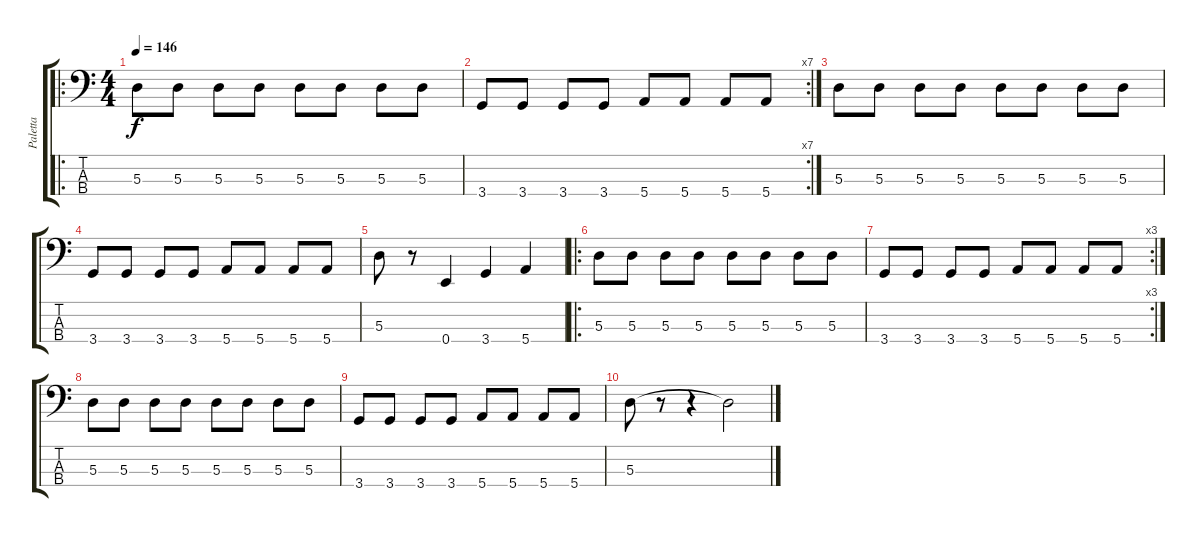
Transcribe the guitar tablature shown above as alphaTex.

\track ("Paletta" "Paletta") {instrument electricbassfinger}
\staff {score tabs}
\tuning (G2 D2 A1 E1) {hide}
\ro
\ts (4 4)
\tempo 146
\clef f4
\ks c
5.3.8{dy f volume 13} 5.3.8 5.3.8 5.3.8 5.3.8 5.3.8 5.3.8 5.3.8 |
\rc 7
3.4.8 3.4.8 3.4.8 3.4.8 5.4.8 5.4.8 5.4.8 5.4.8 |
5.3.8 5.3.8 5.3.8 5.3.8 5.3.8 5.3.8 5.3.8 5.3.8 |
3.4.8 3.4.8 3.4.8 3.4.8 5.4.8 5.4.8 5.4.8 5.4.8 |
5.3.8 r.8 0.4.4 3.4.4 5.4.4 |
\ro
5.3.8 5.3.8 5.3.8 5.3.8 5.3.8 5.3.8 5.3.8 5.3.8 |
\rc 3
3.4.8 3.4.8 3.4.8 3.4.8 5.4.8 5.4.8 5.4.8 5.4.8 |
5.3.8 5.3.8 5.3.8 5.3.8 5.3.8 5.3.8 5.3.8 5.3.8 |
3.4.8 3.4.8 3.4.8 3.4.8 5.4.8 5.4.8 5.4.8 5.4.8 |
5.3.8 r.8 r.4 5.3{t}.2
